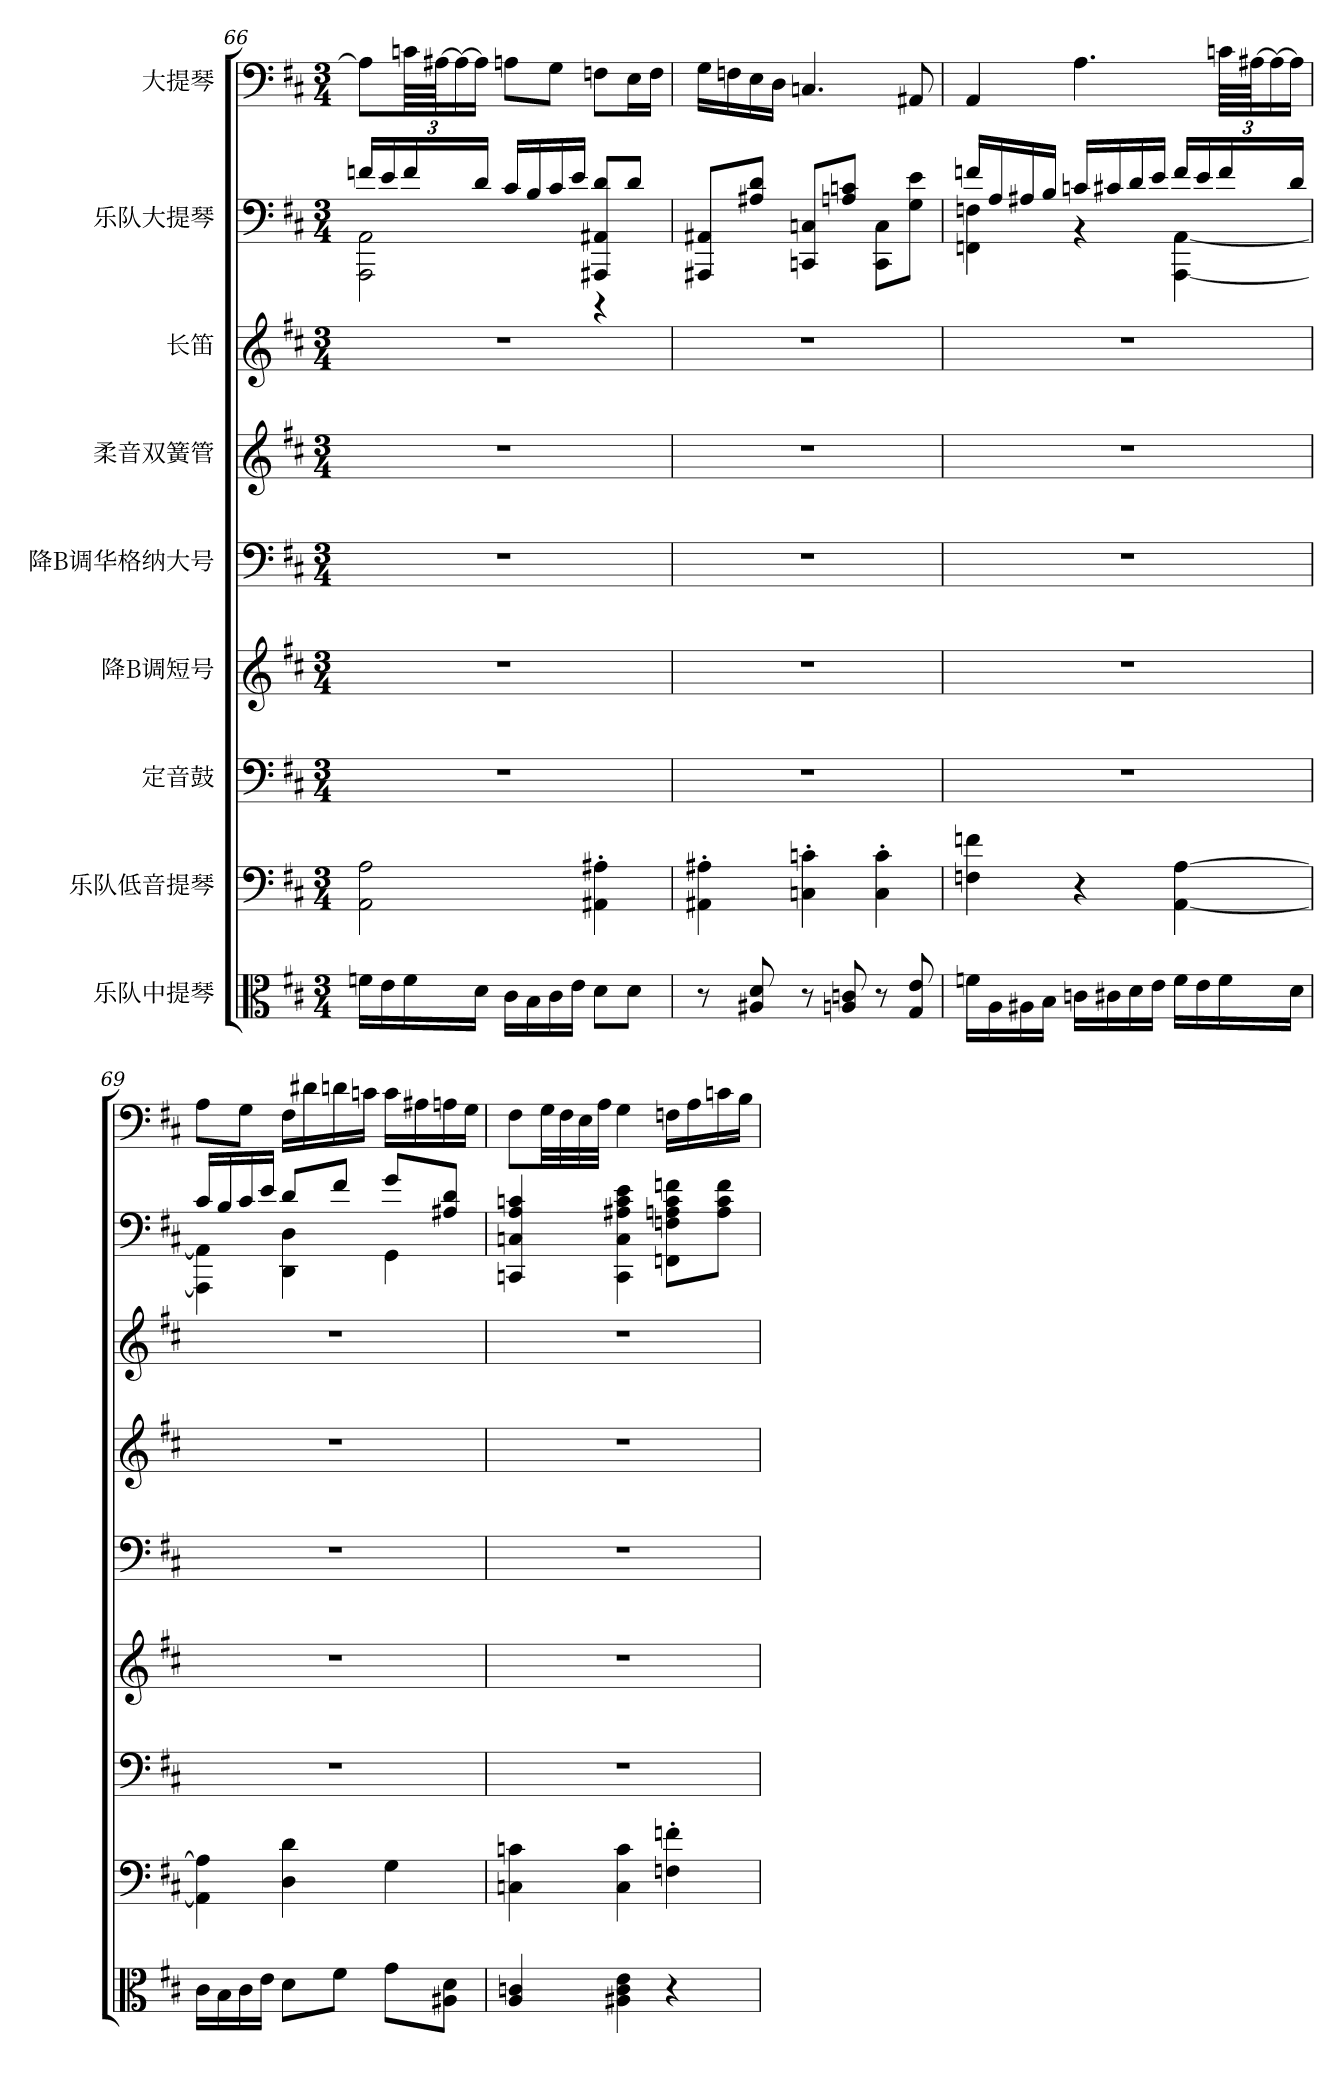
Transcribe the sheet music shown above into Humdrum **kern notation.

**kern	**kern	**kern	**kern	**kern	**kern	**kern	**kern	**kern
*part9	*part8	*part7	*part6	*part5	*part4	*part3	*part2	*part1
*staff9	*staff8	*staff7	*staff6	*staff5	*staff4	*staff3	*staff2	*staff1
*I"乐队中提琴	*I"乐队低音提琴	*I"定音鼓	*I"降B调短号	*I"降B调华格纳大号	*I"柔音双簧管	*I"长笛	*I"乐队大提琴	*I"大提琴
!!LO:PB:g=z
*clefC3	*clefF4	*clefF4	*clefG2	*clefF4	*clefG2	*clefG2	*clefF4	*clefF4
*	*ITrd7c12	*	*ITrd1c2	*ITrd1c2	*ITrd2c3	*	*	*
*k[f#c#]	*k[f#c#]	*k[f#c#]	*k[]	*k[]	*k[f#c#g#d#a#]	*k[f#c#]	*k[f#c#]	*k[f#c#]
*M3/4	*M3/4	*M3/4	*M3/4	*M3/4	*M3/4	*M3/4	*M3/4	*M3/4
=66	=66	=66	=66	=66	=66	=66	=66	=66
*	*	*	*	*	*	*	*^	*
16fn\LL	2AAA\ 2AA\	2.r	2.r	2.r	2.r	2.r	16fn/LL	2AAA\ 2AA\	8A\L]
16e\	.	.	.	.	.	.	16e/	.	.
*	*	*	*	*	*	*	*	*	*Xbrackettup
16f\	.	.	.	.	.	.	16f/	.	96cn\LLL
.	.	.	.	.	.	.	.	.	[96A#X\JJ
.	.	.	.	.	.	.	.	.	24A#\_
16d\JJ	.	.	.	.	.	.	16d/JJ	.	16A#\JJ]
16c#\LL	.	.	.	.	.	.	16c#/LL	.	8An\L
16B\	.	.	.	.	.	.	16B/	.	.
16c#\	.	.	.	.	.	.	16c#/	.	8G\J
16e\JJ	.	.	.	.	.	.	16e/JJ	.	.
8d\L	4AAA#X\' 4AA#X\'	.	.	.	.	.	8AAA#X/ 8AA#X/ 8d/L	4r	8Fn\L
8d\J	.	.	.	.	.	.	8d/J	.	16E\L
.	.	.	.	.	.	.	.	.	16F\JJ
*	*	*	*	*	*	*	*v	*v	*
=67	=67	=67	=67	=67	=67	=67	=67	=67
8r	4AAA#X\' 4AA#X\'	2.r	2.r	2.r	2.r	2.r	8AAA#X/ 8AA#X/L	16G\LL
.	.	.	.	.	.	.	.	16Fn\
8A#X/ 8d/	.	.	.	.	.	.	8A#X/ 8d/J	16E\
.	.	.	.	.	.	.	.	16D\JJ
8r	4CCn\' 4Cn\'	.	.	.	.	.	8CCn/ 8Cn/L	4.Cn/
8An/ 8cn/	.	.	.	.	.	.	8An/ 8cn/J	.
8r	4CC\' 4C\'	.	.	.	.	.	8CC\ 8C\L	.
8G/ 8e/	.	.	.	.	.	.	8G\ 8e\J	8AA#X/
!!LO:PB:g=z
=68	=68	=68	=68	=68	=68	=68	=68	=68
*	*	*	*	*	*	*	*^	*
16fn\LL	4FFn\ 4Fn\	2.r	2.r	2.r	2.r	2.r	16fn/LL	4FFn\ 4Fn\	4AA/
16A\	.	.	.	.	.	.	16A/	.	.
16A#X\	.	.	.	.	.	.	16A#X/	.	.
16B\JJ	.	.	.	.	.	.	16B/JJ	.	.
16cn\LL	4r	.	.	.	.	.	16cn/LL	4r	4.A\
16c#X\	.	.	.	.	.	.	16c#X/	.	.
16d\	.	.	.	.	.	.	16d/	.	.
16e\JJ	.	.	.	.	.	.	16e/JJ	.	.
16f\LL	[4AAA\ [4AA\	.	.	.	.	.	16f/LL	[4AAA\ [4AA\	.
16e\	.	.	.	.	.	.	16e/	.	.
16f\	.	.	.	.	.	.	16f/	.	96cn\LLLL
.	.	.	.	.	.	.	.	.	[96A#X\JJ
.	.	.	.	.	.	.	.	.	24A#\_
16d\JJ	.	.	.	.	.	.	16d/JJ	.	16A#\JJ]
=69	=69	=69	=69	=69	=69	=69	=69	=69	=69
16c#\LL	4AAA\] 4AA\]	2.r	2.r	2.r	2.r	2.r	16c#/LL	4AAA\] 4AA\]	8A\L
16B\	.	.	.	.	.	.	16B/	.	.
16c#\	.	.	.	.	.	.	16c#/	.	8G\J
16e\JJ	.	.	.	.	.	.	16e/JJ	.	.
8d\L	4DD\ 4D\	.	.	.	.	.	8d/L	4DD\ 4D\	16F#\LL
.	.	.	.	.	.	.	.	.	16d#X\
8f#\J	.	.	.	.	.	.	8f#/J	.	16dn\
.	.	.	.	.	.	.	.	.	16cn\JJ
8g\L	4GG\	.	.	.	.	.	8g/L	4GG\	16c\LL
.	.	.	.	.	.	.	.	.	16A#X\
8A#X\ 8d\J	.	.	.	.	.	.	8A#X/ 8d/J	.	16An\
.	.	.	.	.	.	.	.	.	16G\JJ
*	*	*	*	*	*	*	*v	*v	*
!!LO:PB:g=z
=70	=70	=70	=70	=70	=70	=70	=70	=70
4A/ 4cn/	4CCn\ 4Cn\	2.r	2.r	2.r	2.r	2.r	4CCn/ 4Cn/ 4A/ 4cn/	8F#\L
.	.	.	.	.	.	.	.	32G\LL
.	.	.	.	.	.	.	.	32F#\
.	.	.	.	.	.	.	.	32E\
.	.	.	.	.	.	.	.	32A\JJJ
4A#X\ 4c\ 4e\	4CC\ 4C\	.	.	.	.	.	4CC\ 4C\ 4A#X\ 4c\ 4e\	4G\
4r	4FFn\' 4Fn\'	.	.	.	.	.	8FFn\ 8Fn\ 8An\ 8c\ 8fn\L	16Fn\LL
.	.	.	.	.	.	.	.	16A\
.	.	.	.	.	.	.	8A\ 8c\ 8f\J	16cn\
.	.	.	.	.	.	.	.	16B\JJ
=	=	=	=	=	=	=	=	=
*-	*-	*-	*-	*-	*-	*-	*-	*-
